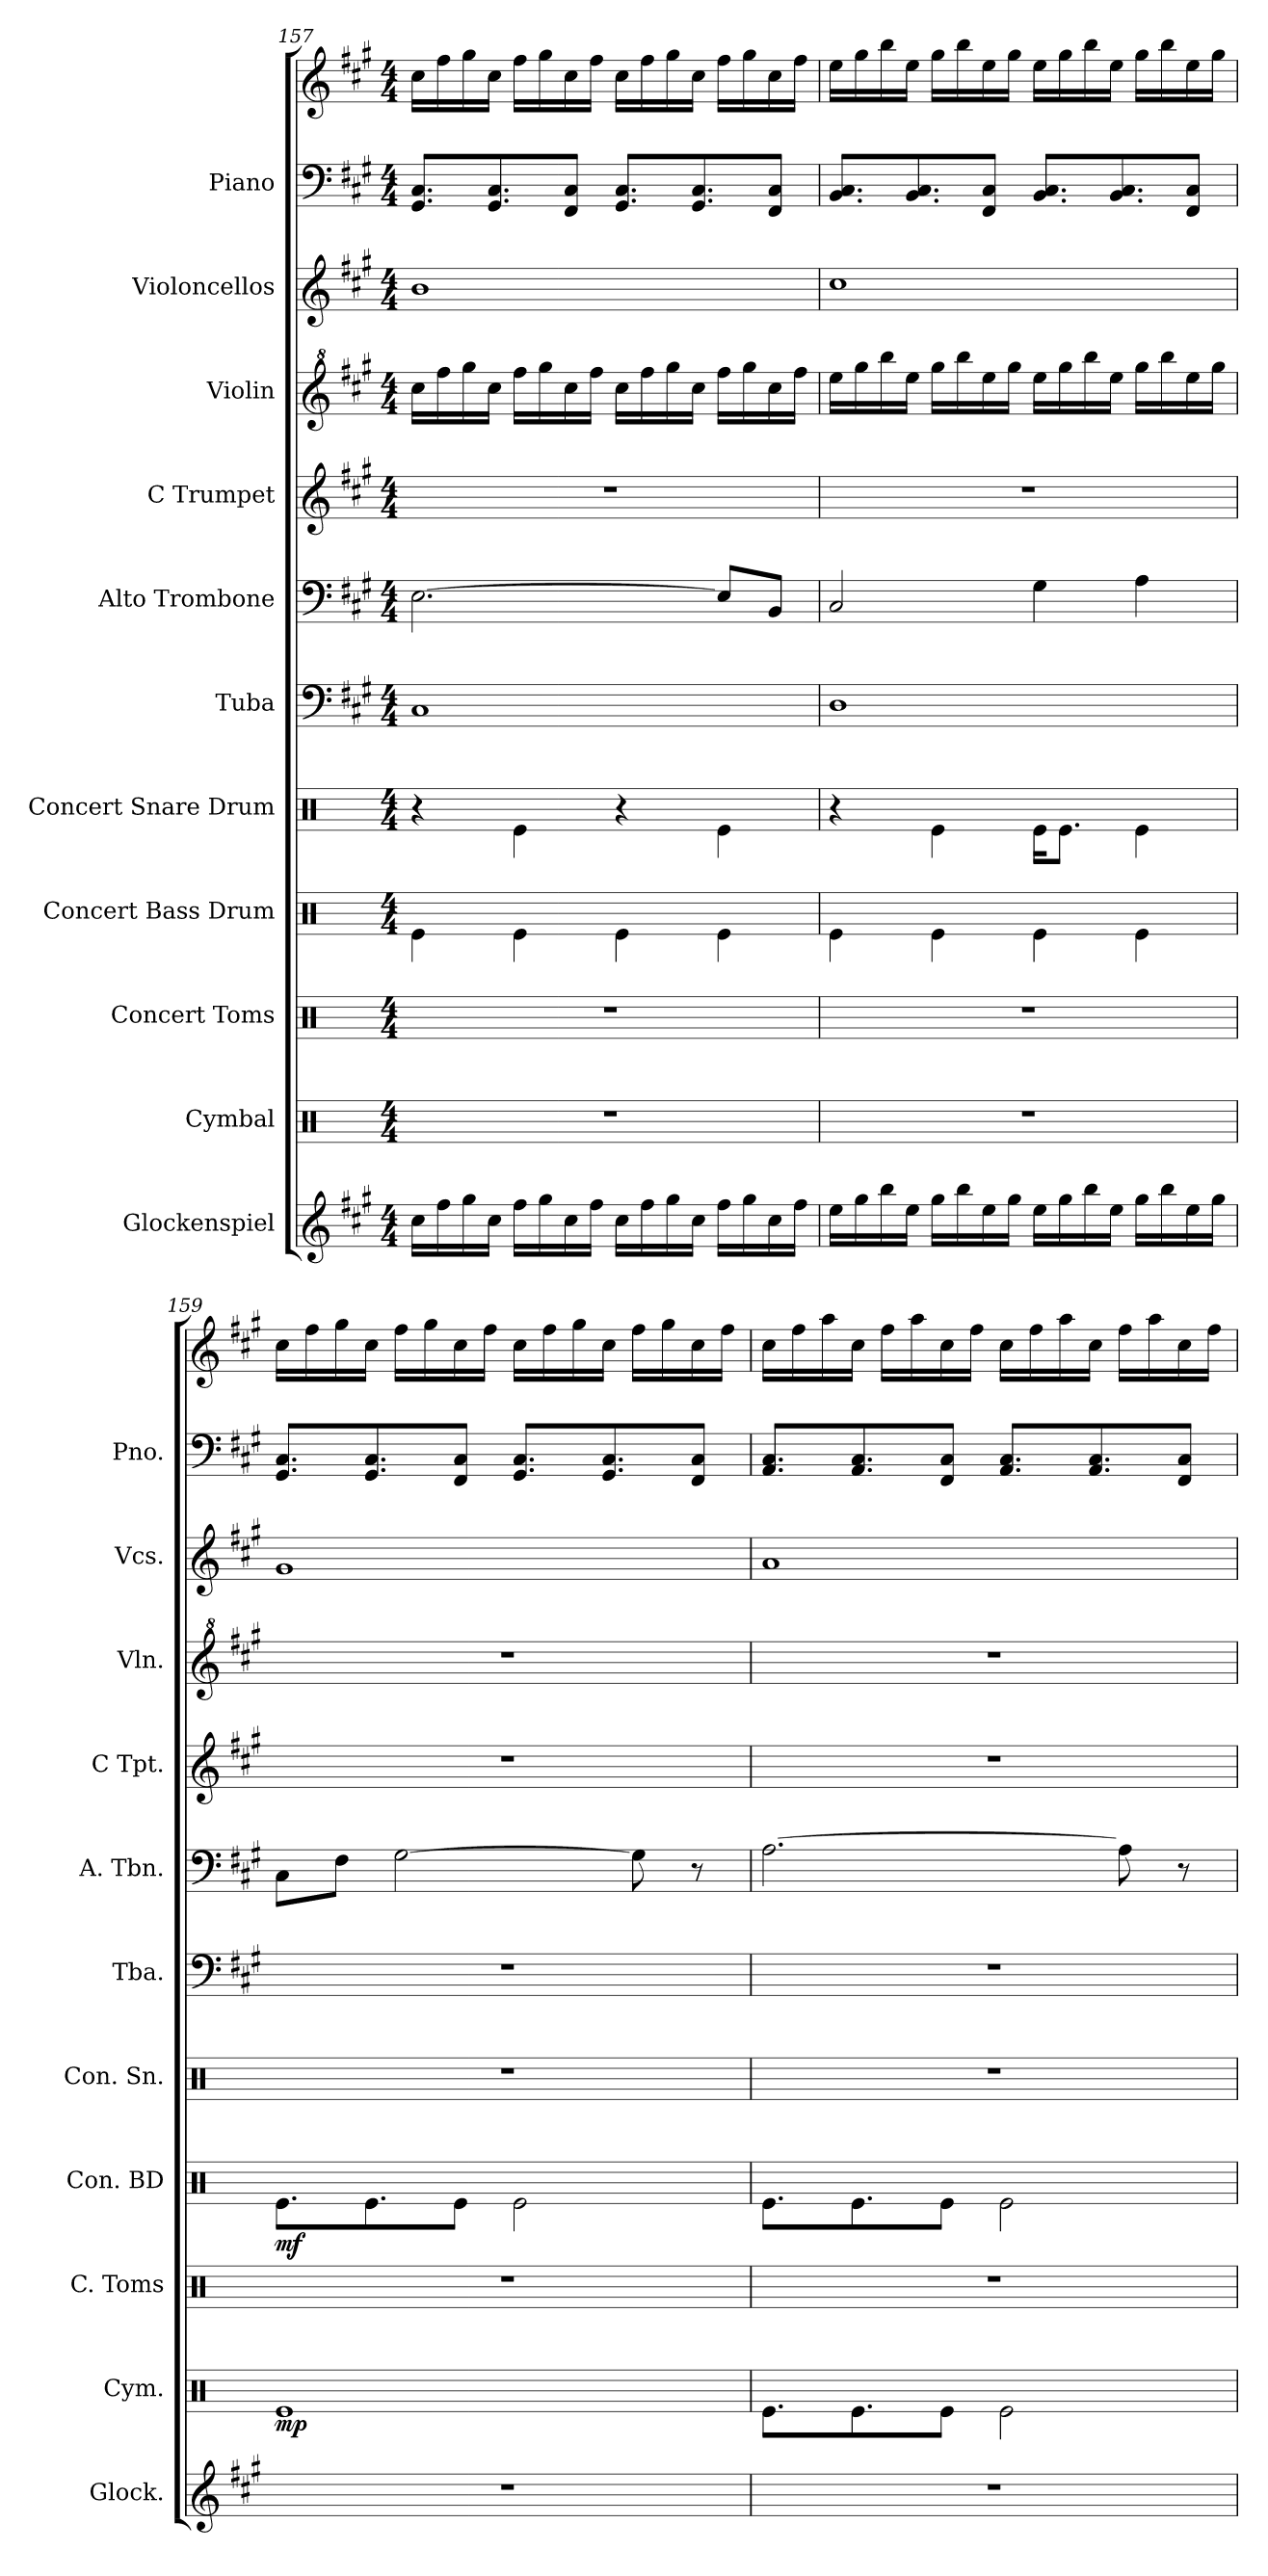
**kern	**kern	**dynam	**kern	**kern	**dynam	**kern	**kern	**kern	**kern	**kern	**kern	**kern	**kern
*part11	*part10	*part10	*part9	*part8	*part8	*part7	*part6	*part5	*part4	*part3	*part2	*part1	*part1
*staff12	*staff11	*staff11	*staff10	*staff9	*staff9	*staff8	*staff7	*staff6	*staff5	*staff4	*staff3	*staff2	*staff1
*I"Glockenspiel	*I"Cymbal	*	*I"Concert Toms	*I"Concert Bass Drum	*	*I"Concert Snare Drum	*I"Tuba	*I"Alto Trombone	*I"C Trumpet	*I"Violin	*I"Violoncellos	*I"Piano	*
*I'Glock.	*I'Cym.	*	*I'C. Toms	*I'Con. BD	*	*I'Con. Sn.	*I'Tba.	*I'A. Tbn.	*I'C Tpt.	*I'Vln.	*I'Vcs.	*I'Pno.	*
!!LO:PB:g=z
*clefG2	*clefX	*	*clefX	*clefX	*	*clefX	*clefF4	*clefF4	*clefG2	*clefG^2	*clefG2	*clefF4	*clefG2
*ITrd-14c-24	*	*	*	*	*	*	*	*	*	*	*	*	*
*k[f#c#g#]	*k[]	*	*k[]	*k[]	*	*k[]	*k[f#c#g#]	*k[f#c#g#]	*k[f#c#g#]	*k[f#c#g#]	*k[f#c#g#]	*k[f#c#g#]	*k[f#c#g#]
*M4/4	*M4/4	*	*M4/4	*M4/4	*	*M4/4	*M4/4	*M4/4	*M4/4	*M4/4	*M4/4	*M4/4	*M4/4
=157	=157	=157	=157	=157	=157	=157	=157	=157	=157	=157	=157	=157	=157
16cccc#\LL	1r	.	1r	4Re\	.	4r	1C#	[2.E\	1r	16ccc#\LL	1b	8.GG#/ 8.C#/L	16cc#\LL
16ffff#\	.	.	.	.	.	.	.	.	.	16fff#\	.	.	16ff#\
16gggg#\	.	.	.	.	.	.	.	.	.	16ggg#\	.	.	16gg#\
16cccc#\JJ	.	.	.	.	.	.	.	.	.	16ccc#\JJ	.	8.GG#/ 8.C#/	16cc#\JJ
16ffff#\LL	.	.	.	4Re\	.	4Re\	.	.	.	16fff#\LL	.	.	16ff#\LL
16gggg#\	.	.	.	.	.	.	.	.	.	16ggg#\	.	.	16gg#\
16cccc#\	.	.	.	.	.	.	.	.	.	16ccc#\	.	8FF#/ 8C#/J	16cc#\
16ffff#\JJ	.	.	.	.	.	.	.	.	.	16fff#\JJ	.	.	16ff#\JJ
16cccc#\LL	.	.	.	4Re\	.	4r	.	.	.	16ccc#\LL	.	8.GG#/ 8.C#/L	16cc#\LL
16ffff#\	.	.	.	.	.	.	.	.	.	16fff#\	.	.	16ff#\
16gggg#\	.	.	.	.	.	.	.	.	.	16ggg#\	.	.	16gg#\
16cccc#\JJ	.	.	.	.	.	.	.	.	.	16ccc#\JJ	.	8.GG#/ 8.C#/	16cc#\JJ
16ffff#\LL	.	.	.	4Re\	.	4Re\	.	8E/L]	.	16fff#\LL	.	.	16ff#\LL
16gggg#\	.	.	.	.	.	.	.	.	.	16ggg#\	.	.	16gg#\
16cccc#\	.	.	.	.	.	.	.	8BB/J	.	16ccc#\	.	8FF#/ 8C#/J	16cc#\
16ffff#\JJ	.	.	.	.	.	.	.	.	.	16fff#\JJ	.	.	16ff#\JJ
=158	=158	=158	=158	=158	=158	=158	=158	=158	=158	=158	=158	=158	=158
16eeee\LL	1r	.	1r	4Re\	.	4r	1D	2C#/	1r	16eee\LL	1cc#	8.BB/ 8.C#/L	16ee\LL
16gggg#\	.	.	.	.	.	.	.	.	.	16ggg#\	.	.	16gg#\
16bbbb\	.	.	.	.	.	.	.	.	.	16bbb\	.	.	16bb\
16eeee\JJ	.	.	.	.	.	.	.	.	.	16eee\JJ	.	8.BB/ 8.C#/	16ee\JJ
16gggg#\LL	.	.	.	4Re\	.	4Re\	.	.	.	16ggg#\LL	.	.	16gg#\LL
16bbbb\	.	.	.	.	.	.	.	.	.	16bbb\	.	.	16bb\
16eeee\	.	.	.	.	.	.	.	.	.	16eee\	.	8FF#/ 8C#/J	16ee\
16gggg#\JJ	.	.	.	.	.	.	.	.	.	16ggg#\JJ	.	.	16gg#\JJ
16eeee\LL	.	.	.	4Re\	.	16Re\KL	.	4G#\	.	16eee\LL	.	8.BB/ 8.C#/L	16ee\LL
16gggg#\	.	.	.	.	.	8.Re\J	.	.	.	16ggg#\	.	.	16gg#\
16bbbb\	.	.	.	.	.	.	.	.	.	16bbb\	.	.	16bb\
16eeee\JJ	.	.	.	.	.	.	.	.	.	16eee\JJ	.	8.BB/ 8.C#/	16ee\JJ
16gggg#\LL	.	.	.	4Re\	.	4Re\	.	4A\	.	16ggg#\LL	.	.	16gg#\LL
16bbbb\	.	.	.	.	.	.	.	.	.	16bbb\	.	.	16bb\
16eeee\	.	.	.	.	.	.	.	.	.	16eee\	.	8FF#/ 8C#/J	16ee\
16gggg#\JJ	.	.	.	.	.	.	.	.	.	16ggg#\JJ	.	.	16gg#\JJ
!!LO:PB:g=z
=159	=159	=159	=159	=159	=159	=159	=159	=159	=159	=159	=159	=159	=159
!	!	!LO:DY:b	!	!	!LO:DY:b	!	!	!	!	!	!	!	!
1r	1Re	mp	1r	8.Re\L	mf	1r	1r	8C#\L	1r	1r	1g#	8.GG#/ 8.C#/L	16cc#\LL
.	.	.	.	.	.	.	.	.	.	.	.	.	16ff#\
.	.	.	.	.	.	.	.	8F#\J	.	.	.	.	16gg#\
.	.	.	.	8.Re\	.	.	.	.	.	.	.	8.GG#/ 8.C#/	16cc#\JJ
.	.	.	.	.	.	.	.	[2G#\	.	.	.	.	16ff#\LL
.	.	.	.	.	.	.	.	.	.	.	.	.	16gg#\
.	.	.	.	8Re\J	.	.	.	.	.	.	.	8FF#/ 8C#/J	16cc#\
.	.	.	.	.	.	.	.	.	.	.	.	.	16ff#\JJ
.	.	.	.	2Re\	.	.	.	.	.	.	.	8.GG#/ 8.C#/L	16cc#\LL
.	.	.	.	.	.	.	.	.	.	.	.	.	16ff#\
.	.	.	.	.	.	.	.	.	.	.	.	.	16gg#\
.	.	.	.	.	.	.	.	.	.	.	.	8.GG#/ 8.C#/	16cc#\JJ
.	.	.	.	.	.	.	.	8G#\]	.	.	.	.	16ff#\LL
.	.	.	.	.	.	.	.	.	.	.	.	.	16gg#\
.	.	.	.	.	.	.	.	8r	.	.	.	8FF#/ 8C#/J	16cc#\
.	.	.	.	.	.	.	.	.	.	.	.	.	16ff#\JJ
=160	=160	=160	=160	=160	=160	=160	=160	=160	=160	=160	=160	=160	=160
1r	8.Re\L	.	1r	8.Re\L	.	1r	1r	[2.A\	1r	1r	1a	8.AA/ 8.C#/L	16cc#\LL
.	.	.	.	.	.	.	.	.	.	.	.	.	16ff#\
.	.	.	.	.	.	.	.	.	.	.	.	.	16aa\
.	8.Re\	.	.	8.Re\	.	.	.	.	.	.	.	8.AA/ 8.C#/	16cc#\JJ
.	.	.	.	.	.	.	.	.	.	.	.	.	16ff#\LL
.	.	.	.	.	.	.	.	.	.	.	.	.	16aa\
.	8Re\J	.	.	8Re\J	.	.	.	.	.	.	.	8FF#/ 8C#/J	16cc#\
.	.	.	.	.	.	.	.	.	.	.	.	.	16ff#\JJ
.	2Re\	.	.	2Re\	.	.	.	.	.	.	.	8.AA/ 8.C#/L	16cc#\LL
.	.	.	.	.	.	.	.	.	.	.	.	.	16ff#\
.	.	.	.	.	.	.	.	.	.	.	.	.	16aa\
.	.	.	.	.	.	.	.	.	.	.	.	8.AA/ 8.C#/	16cc#\JJ
.	.	.	.	.	.	.	.	8A\]	.	.	.	.	16ff#\LL
.	.	.	.	.	.	.	.	.	.	.	.	.	16aa\
.	.	.	.	.	.	.	.	8r	.	.	.	8FF#/ 8C#/J	16cc#\
.	.	.	.	.	.	.	.	.	.	.	.	.	16ff#\JJ
=	=	=	=	=	=	=	=	=	=	=	=	=	=
*-	*-	*-	*-	*-	*-	*-	*-	*-	*-	*-	*-	*-	*-
